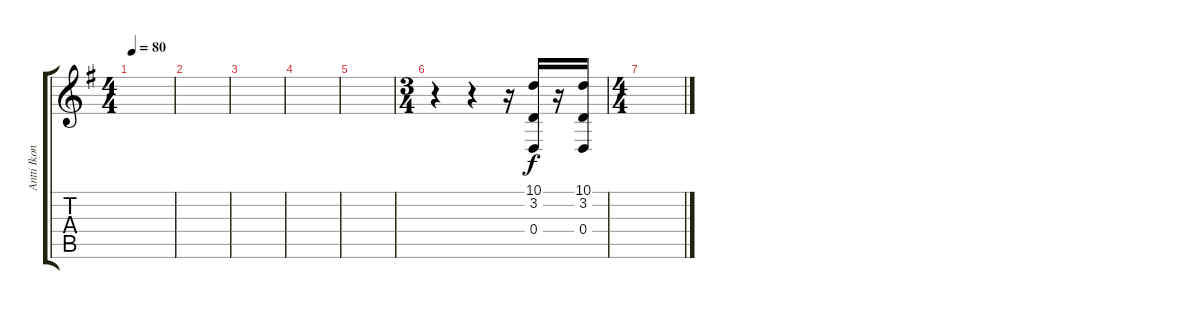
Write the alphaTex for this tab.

\track ("Antti Ikonen I" "Antti Ikon") {instrument harpsichord}
\staff {score tabs}
\tuning (E4 B3 G3 D3 A2 E2) {hide}
\ts (4 4)
\tempo 80
\clef g2
\ks g
|
|
|
|
|
\ts (3 4)
r.4{instrument orchestrahit} r.4 r.16 (10.1 3.2 0.4).16 r.16 (10.1 3.2 0.4).16 |
\ts (4 4)
